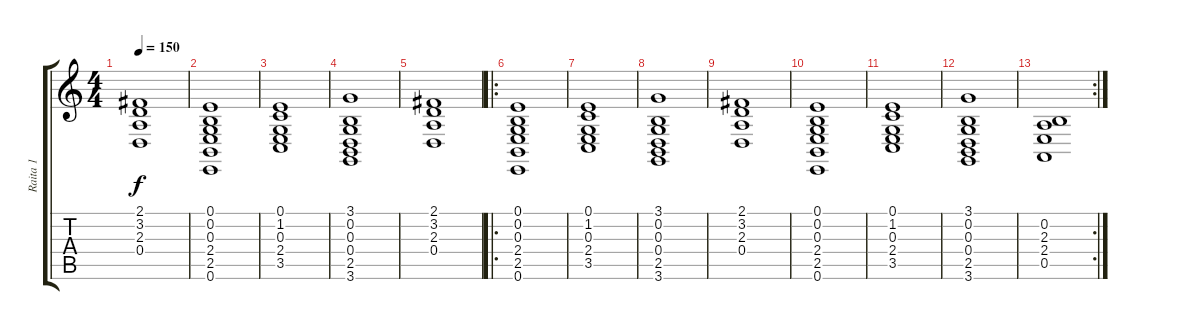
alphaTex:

\track ("Raita 1" "Raita 1") {instrument acousticgrandpiano}
\staff {score tabs}
\tuning (E4 B3 G3 D3 A2 E2) {hide}
\ts (4 4)
\tempo 150
\clef g2
\ks c
(2.1 3.2 2.3 0.4).1{dy f} |
(0.1 0.2 0.3 2.4 2.5 0.6).1 |
(0.1 1.2 0.3 2.4 3.5).1 |
(3.1 0.2 0.3 0.4 2.5 3.6).1 |
(2.1 3.2 2.3 0.4).1 |
\ro
(0.1 0.2 0.3 2.4 2.5 0.6).1 |
(0.1 1.2 0.3 2.4 3.5).1 |
(3.1 0.2 0.3 0.4 2.5 3.6).1 |
(2.1 3.2 2.3 0.4).1 |
(0.1 0.2 0.3 2.4 2.5 0.6).1 |
(0.1 1.2 0.3 2.4 3.5).1 |
(3.1 0.2 0.3 0.4 2.5 3.6).1 |
\rc 2
(0.2 2.3 2.4 0.5).1
